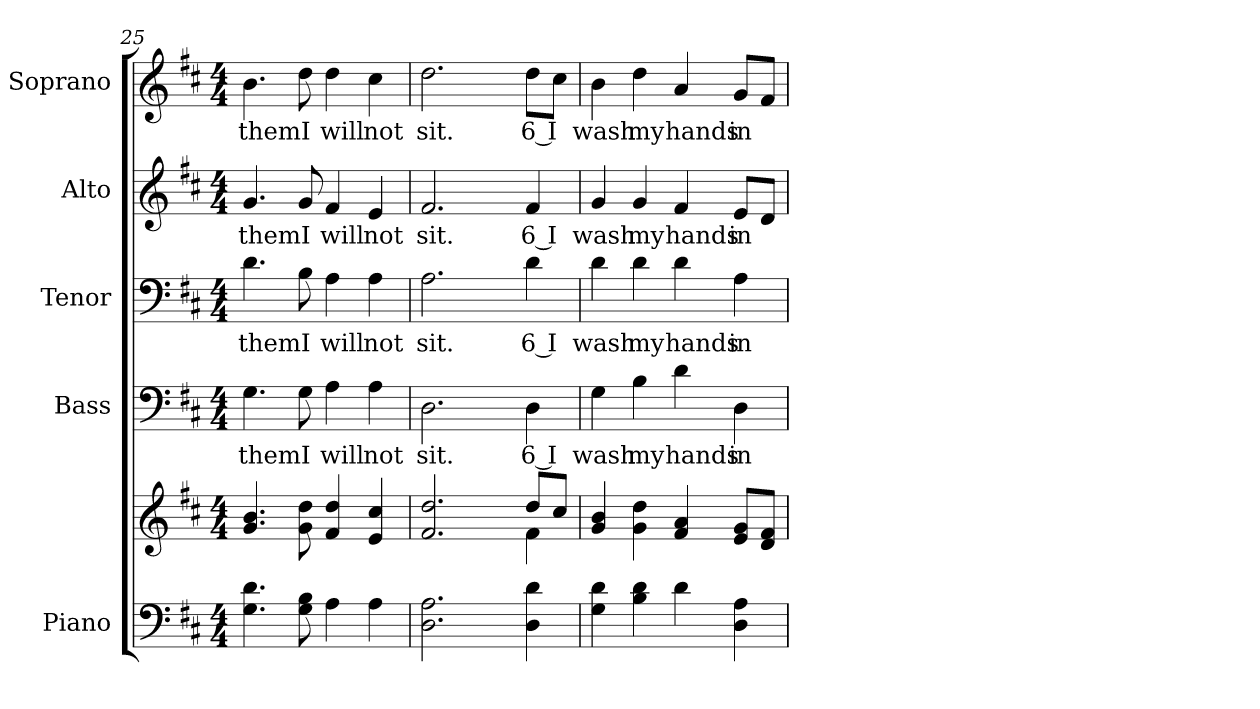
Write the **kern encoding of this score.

**kern	**kern	**kern	**text	**kern	**text	**kern	**text	**kern	**text
*part5	*part5	*part4	*part4	*part3	*part3	*part2	*part2	*part1	*part1
*staff6	*staff5	*staff4	*staff4	*staff3	*staff3	*staff2	*staff2	*staff1	*staff1
*I"Piano	*	*I"Bass	*	*I"Tenor	*	*I"Alto	*	*I"Soprano	*
*I'Pno.	*	*I'B.	*	*I'T.	*	*I'A.	*	*I'S.	*
*clefF4	*clefG2	*clefF4	*	*clefF4	*	*clefG2	*	*clefG2	*
*k[f#c#]	*k[f#c#]	*k[f#c#]	*	*k[f#c#]	*	*k[f#c#]	*	*k[f#c#]	*
*D:	*D:	*D:	*	*D:	*	*D:	*	*D:	*
*M4/4	*M4/4	*M4/4	*	*M4/4	*	*M4/4	*	*M4/4	*
=25	=25	=25	=25	=25	=25	=25	=25	=25	=25
!	!	!	!LO:LY:b:color=#000000	!	!	!	!	!	!
!	!	!	!	!	!LO:LY:b:color=#000000	!	!	!	!
!	!	!	!	!	!	!	!LO:LY:b:color=#000000	!	!
!	!	!	!	!	!	!	!	!	!LO:LY:b:color=#000000
4.Gi\ 4.di	4.gi/ 4.bi	4.Gi\	them	4.di\	them	4.gi/	them	4.bi\	them
!	!	!	!LO:LY:b:color=#000000	!	!	!	!	!	!
!	!	!	!	!	!LO:LY:b:color=#000000	!	!	!	!
!	!	!	!	!	!	!	!LO:LY:b:color=#000000	!	!
!	!	!	!	!	!	!	!	!	!LO:LY:b:color=#000000
8Gi\ 8Bi	8gi\ 8ddi	8Gi\	I	8Bi\	I	8gi/	I	8ddi\	I
!	!	!	!LO:LY:b:color=#000000	!	!	!	!	!	!
!	!	!	!	!	!LO:LY:b:color=#000000	!	!	!	!
!	!	!	!	!	!	!	!LO:LY:b:color=#000000	!	!
!	!	!	!	!	!	!	!	!	!LO:LY:b:color=#000000
4Ai\	4f#i/ 4ddi	4Ai\	will	4Ai\	will	4f#i/	will	4ddi\	will
!	!	!	!LO:LY:b:color=#000000	!	!	!	!	!	!
!	!	!	!	!	!LO:LY:b:color=#000000	!	!	!	!
!	!	!	!	!	!	!	!LO:LY:b:color=#000000	!	!
!	!	!	!	!	!	!	!	!	!LO:LY:b:color=#000000
4Ai\	4ei/ 4cc#i	4Ai\	not	4Ai\	not	4ei/	not	4cc#i\	not
=26	=26	=26	=26	=26	=26	=26	=26	=26	=26
*	*^	*	*	*	*	*	*	*	*
!	!	!	!	!LO:LY:b:color=#000000	!	!	!	!	!	!
!	!	!	!	!	!	!LO:LY:b:color=#000000	!	!	!	!
!	!	!	!	!	!	!	!	!LO:LY:b:color=#000000	!	!
!	!	!	!	!	!	!	!	!	!	!LO:LY:b:color=#000000
2.Di\ 2.Ai	2.f#i/ 2.ddi	2ryy	2.Di\	sit.	2.Ai\	sit.	2.f#i/	sit.	2.ddi\	sit.
.	.	4ryy	.	.	.	.	.	.	.	.
!	!	!	!	!LO:LY:b:color=#000000	!	!	!	!	!	!
!	!	!	!	!	!	!LO:LY:b:color=#000000	!	!	!	!
!	!	!	!	!	!	!	!	!LO:LY:b:color=#000000	!	!
!	!	!	!	!	!	!	!	!	!	!LO:LY:b:color=#000000
4Di\ 4di	8ddi/L	4f#i\	4Di\	6 I	4di\	6 I	4f#i/	6 I	8ddi\L	6 I
.	8cc#i/J	.	.	.	.	.	.	.	8cc#i\J	.
*	*v	*v	*	*	*	*	*	*	*	*
!!LO:PB:g=z
=27	=27	=27	=27	=27	=27	=27	=27	=27	=27
!	!	!	!LO:LY:b:color=#000000	!	!	!	!	!	!
!	!	!	!	!	!LO:LY:b:color=#000000	!	!	!	!
!	!	!	!	!	!	!	!LO:LY:b:color=#000000	!	!
!	!	!	!	!	!	!	!	!	!LO:LY:b:color=#000000
4Gi\ 4di	4gi/ 4bi	4Gi\	wash	4di\	wash	4gi/	wash	4bi\	wash
!	!	!	!LO:LY:b:color=#000000	!	!	!	!	!	!
!	!	!	!	!	!LO:LY:b:color=#000000	!	!	!	!
!	!	!	!	!	!	!	!LO:LY:b:color=#000000	!	!
!	!	!	!	!	!	!	!	!	!LO:LY:b:color=#000000
4Bi\ 4di	4gi\ 4ddi	4Bi\	my	4di\	my	4gi/	my	4ddi\	my
!	!	!	!LO:LY:b:color=#000000	!	!	!	!	!	!
!	!	!	!	!	!LO:LY:b:color=#000000	!	!	!	!
!	!	!	!	!	!	!	!LO:LY:b:color=#000000	!	!
!	!	!	!	!	!	!	!	!	!LO:LY:b:color=#000000
4di\	4f#i/ 4ai	4di\	hands	4di\	hands	4f#i/	hands	4ai/	hands
!	!	!	!LO:LY:b:color=#000000	!	!	!	!	!	!
!	!	!	!	!	!LO:LY:b:color=#000000	!	!	!	!
!	!	!	!	!	!	!	!LO:LY:b:color=#000000	!	!
!	!	!	!	!	!	!	!	!	!LO:LY:b:color=#000000
4Di\ 4Ai	8ei/ 8giL	4Di\	in	4Ai\	in	8ei/L	in	8gi/L	in
.	8di/ 8f#iJ	.	.	.	.	8di/J	.	8f#i/J	.
=	=	=	=	=	=	=	=	=	=
*-	*-	*-	*-	*-	*-	*-	*-	*-	*-
